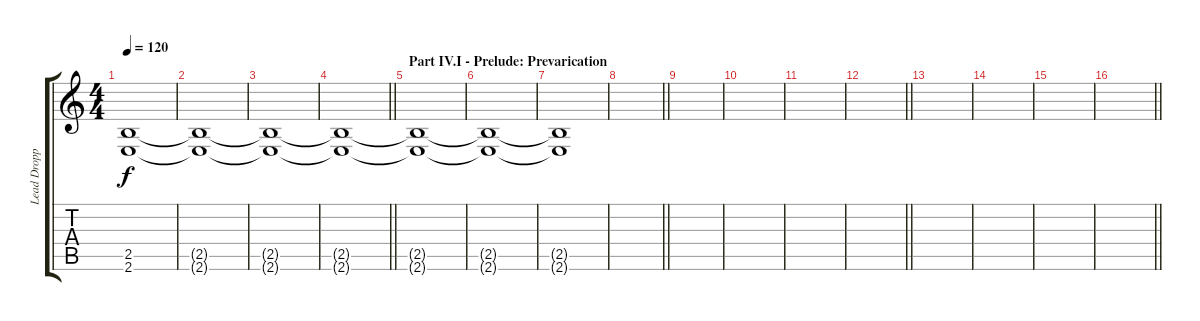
\track ("Lead Dropped D " "Lead Dropp") {instrument distortionguitar}
\staff {score tabs}
\tuning (E4 B3 G3 D3 A2 D2) {hide}
\ts (4 4)
\section ("" "")
\tempo 120
\clef g2
\ks c
(2.5{t} 2.6{t}).1{dy f} |
(2.5{t} 2.6{t}).1 |
(2.5{t} 2.6{t}).1{volume 0} |
\barLineRight lightlight
(2.5{t} 2.6{t}).1 |
\section ("" "Part IV.I - Prelude: Prevarication")
(2.5{t} 2.6{t}).1 |
(2.5{t} 2.6{t}).1 |
(2.5{t} 2.6{t}).1 |
\barLineRight lightlight
|
|
|
|
\barLineRight lightlight
|
|
|
|
\barLineRight lightlight
